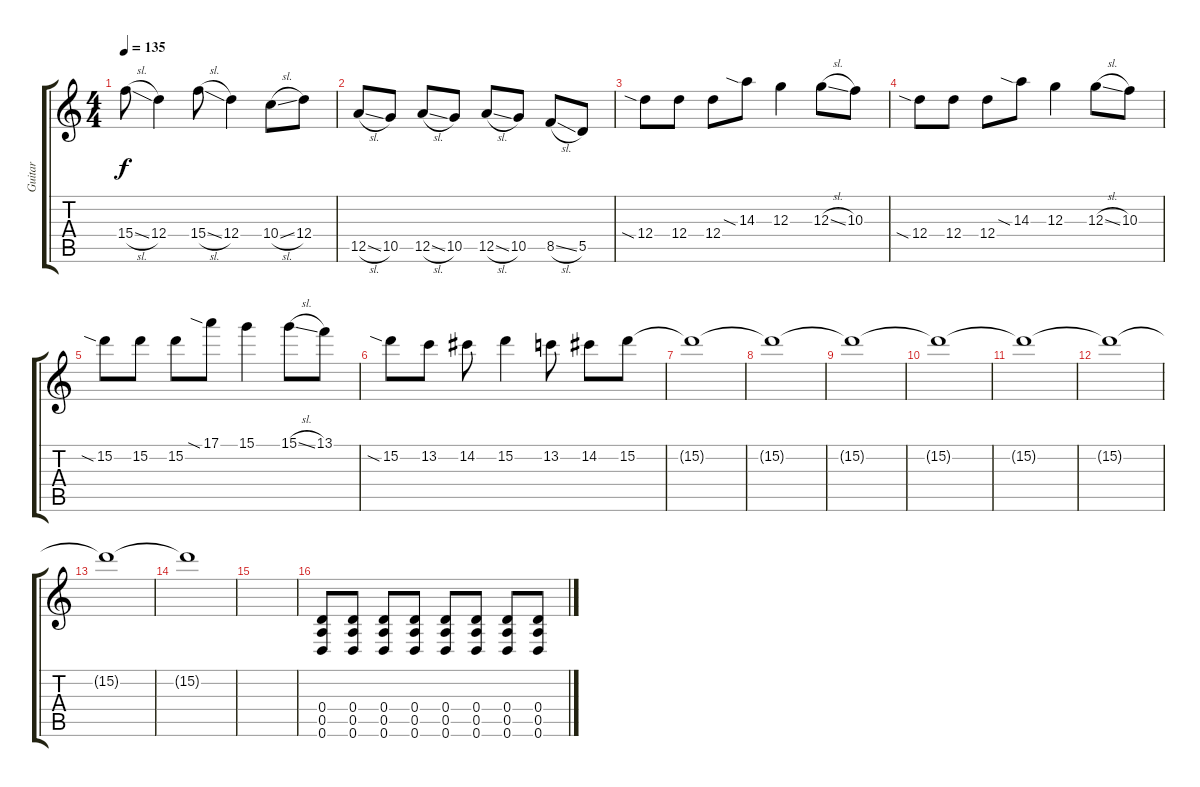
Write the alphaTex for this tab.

\track ("Guitar" "Guitar") {instrument distortionguitar}
\staff {score tabs}
\tuning (E4 B3 G3 D3 A2 D2) {hide}
\ts (4 4)
\tempo 135
\clef g2
\ks c
15.4{sl}.8{dy f} 12.4.4 15.4{sl}.8 12.4.4 10.4{sl}.8 12.4.8 |
12.5{sl}.8 10.5.8 12.5{sl}.8 10.5.8 12.5{sl}.8 10.5.8 8.5{sl}.8 5.5.8 |
12.4{sia}.8 12.4.8 12.4.8 14.3{sia}.8 12.3.4 12.3{sl}.8 10.3.8 |
12.4{sia}.8 12.4.8 12.4.8 14.3{sia}.8 12.3.4 12.3{sl}.8 10.3.8 |
15.2{sia}.8 15.2.8 15.2.8 17.1{sia}.8 15.1.4 15.1{sl}.8 13.1.8 |
15.2{sia}.8 13.2.8 14.2.8 15.2.4 13.2.8 14.2.8 15.2.8 |
15.2{t}.1 |
15.2{t}.1 |
15.2{t}.1 |
15.2{t}.1 |
15.2{t}.1 |
15.2{t}.1 |
15.2{t}.1 |
15.2{t}.1 |
|
(0.4 0.5 0.6).8 (0.4 0.5 0.6).8 (0.4 0.5 0.6).8 (0.4 0.5 0.6).8 (0.4 0.5 0.6).8 (0.4 0.5 0.6).8 (0.4 0.5 0.6).8 (0.4 0.5 0.6).8
